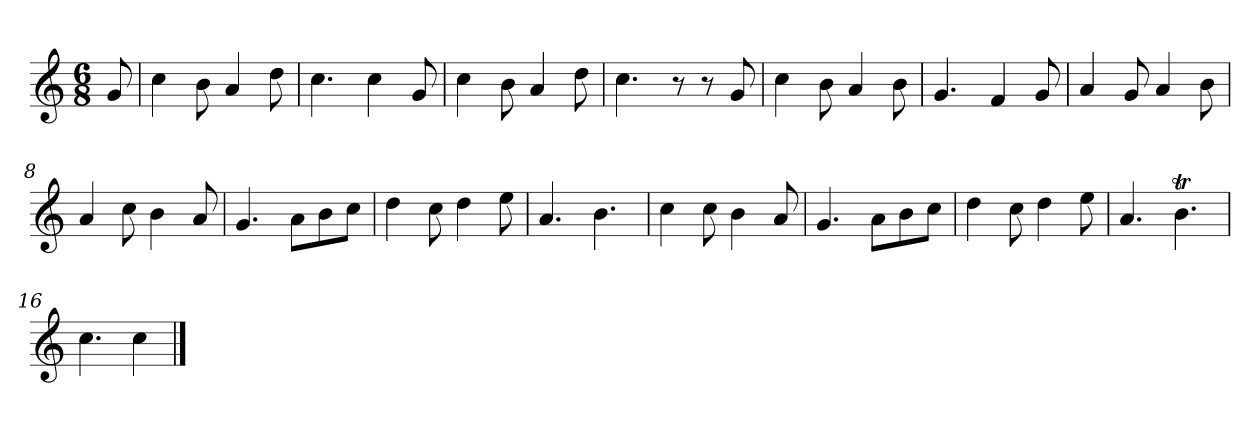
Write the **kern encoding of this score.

**kern
*part1
*staff1
*clefG2
*k[]
*C:
*M6/8
*MM138
=
8g
=1
4cc
8b
4a
8dd
=2
4.cc
4cc
8g
=3
4cc
8b
4a
8dd
=4
4.cc
8r
8r
8g
=5
4cc
8b
4a
8b
=6
4.g
4f
8g
=7
4a
8g
4a
8b
=8
4a
8cc
4b
8a
=9
4.g
8a\L
8b\
8cc\J
=10
4dd
8cc
4dd
8ee
=11
4.a
4.b
=12
4cc
8cc
4b
8a
=13
4.g
8a\L
8b\
8cc\J
=14
4dd
8cc
4dd
8ee
=15
4.a
4.bt
=16
4.cc
4cc
==
*-
